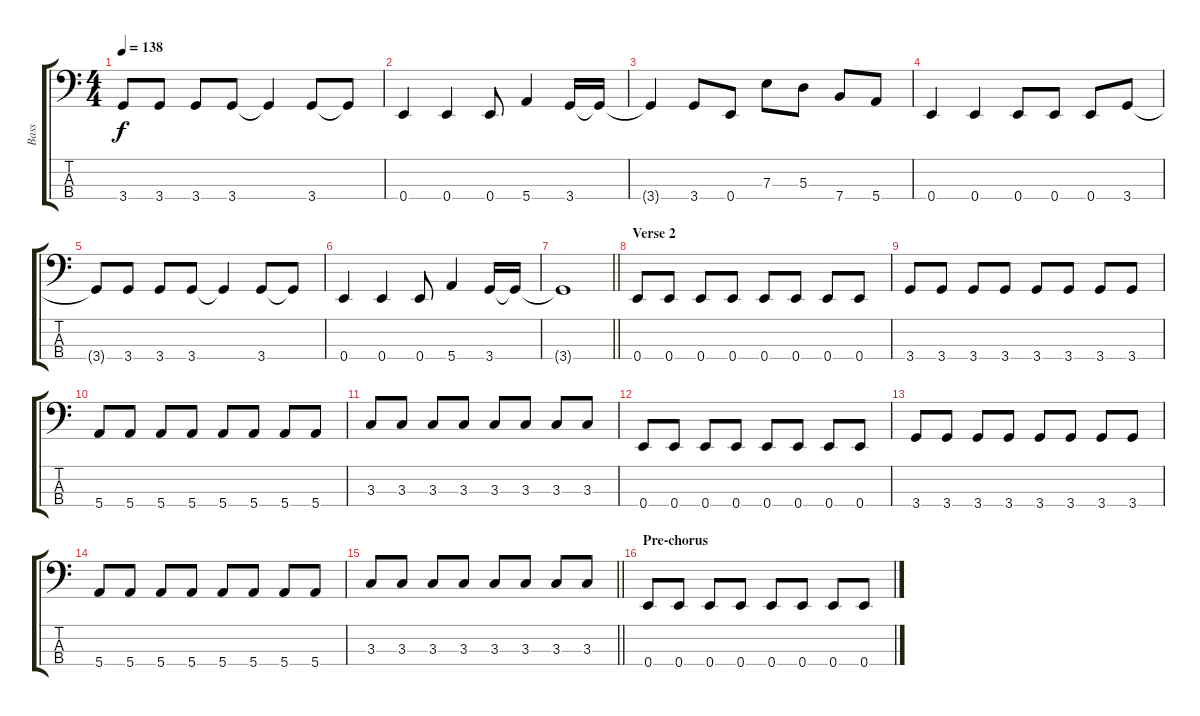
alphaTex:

\track ("Bass" "Bass") {instrument electricbasspick}
\staff {score tabs}
\tuning (G2 D2 A1 E1) {hide}
\ts (4 4)
\tempo 138
\clef f4
\ks c
3.4{t}.8{dy f} 3.4.8 3.4.8 3.4.8 3.4{t}.4 3.4.8 3.4{t}.8 |
0.4.4 0.4.4 0.4.8 5.4.4 3.4.16 3.4{t}.16 |
3.4{t}.4 3.4.8 0.4.8 7.3.8 5.3.8 7.4.8 5.4.8 |
0.4.4 0.4.4 0.4.8 0.4.8 0.4.8 3.4.8 |
3.4{t}.8 3.4.8 3.4.8 3.4.8 3.4{t}.4 3.4.8 3.4{t}.8 |
0.4.4 0.4.4 0.4.8 5.4.4 3.4.16 3.4{t}.16 |
\barLineRight lightlight
3.4{t}.1 |
\section ("" "Verse 2")
0.4.8 0.4.8 0.4.8 0.4.8 0.4.8 0.4.8 0.4.8 0.4.8 |
3.4.8 3.4.8 3.4.8 3.4.8 3.4.8 3.4.8 3.4.8 3.4.8 |
5.4.8 5.4.8 5.4.8 5.4.8 5.4.8 5.4.8 5.4.8 5.4.8 |
3.3.8 3.3.8 3.3.8 3.3.8 3.3.8 3.3.8 3.3.8 3.3.8 |
0.4.8 0.4.8 0.4.8 0.4.8 0.4.8 0.4.8 0.4.8 0.4.8 |
3.4.8 3.4.8 3.4.8 3.4.8 3.4.8 3.4.8 3.4.8 3.4.8 |
5.4.8 5.4.8 5.4.8 5.4.8 5.4.8 5.4.8 5.4.8 5.4.8 |
\barLineRight lightlight
3.3.8 3.3.8 3.3.8 3.3.8 3.3.8 3.3.8 3.3.8 3.3.8 |
\section ("" "Pre-chorus")
0.4.8 0.4.8 0.4.8 0.4.8 0.4.8 0.4.8 0.4.8 0.4.8
